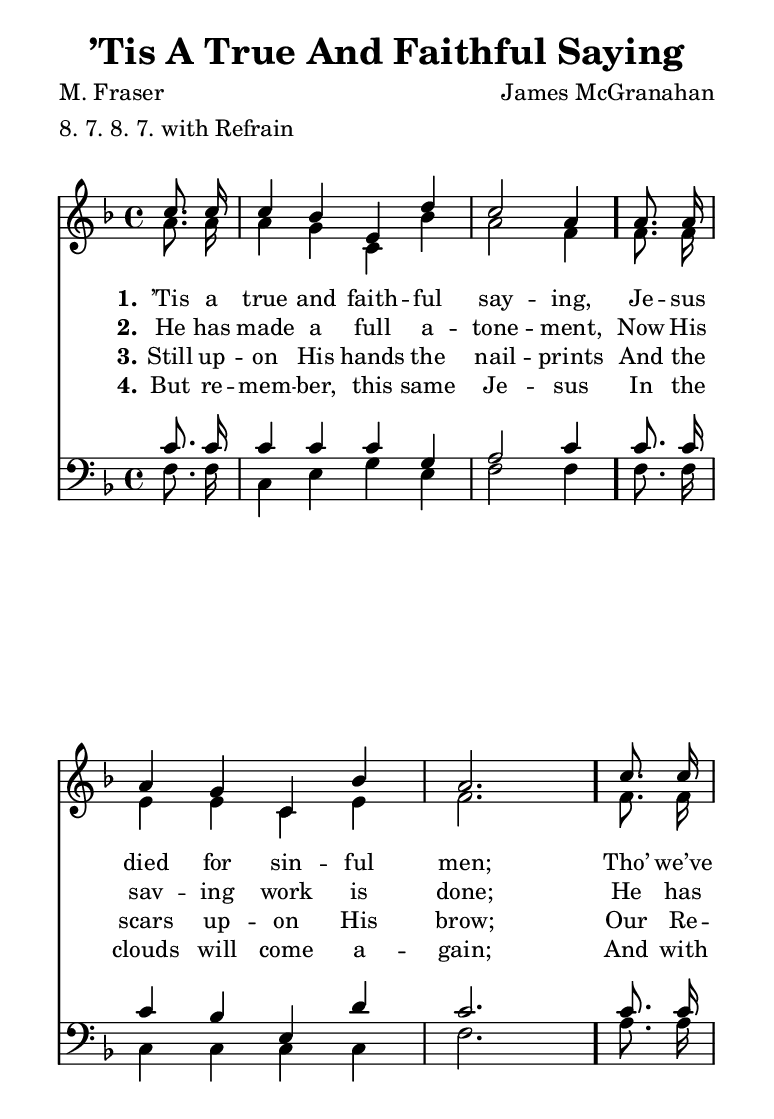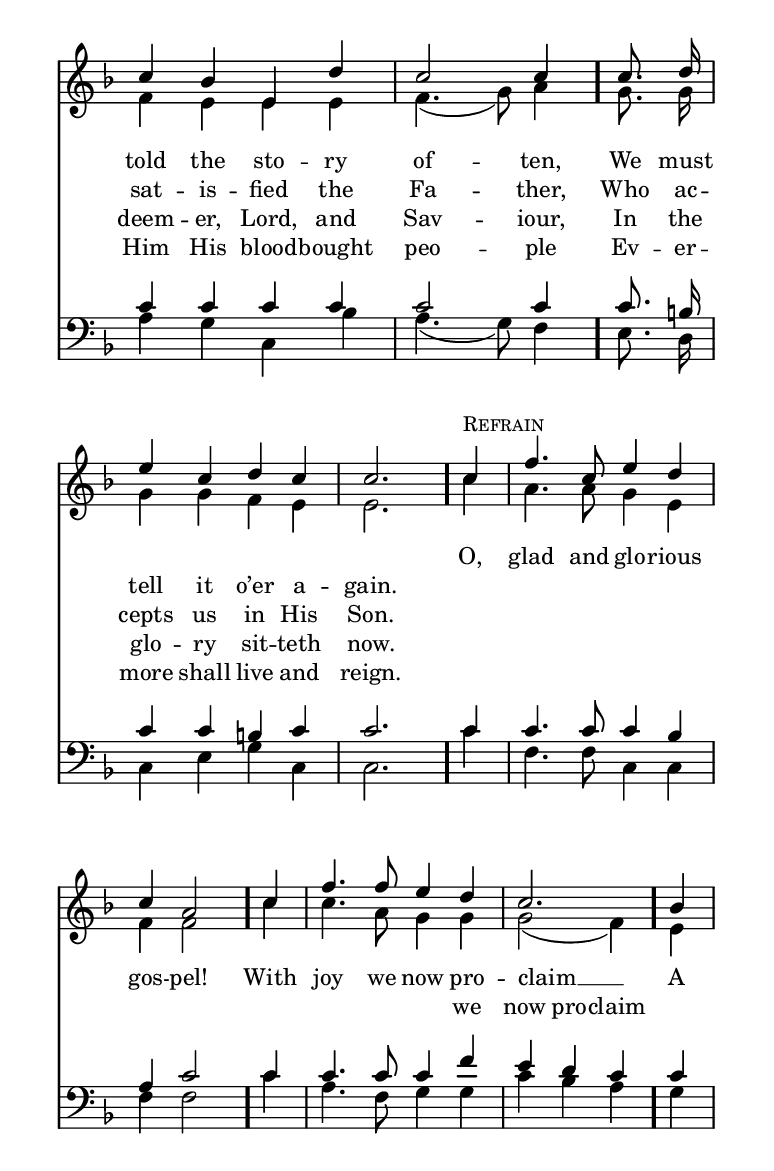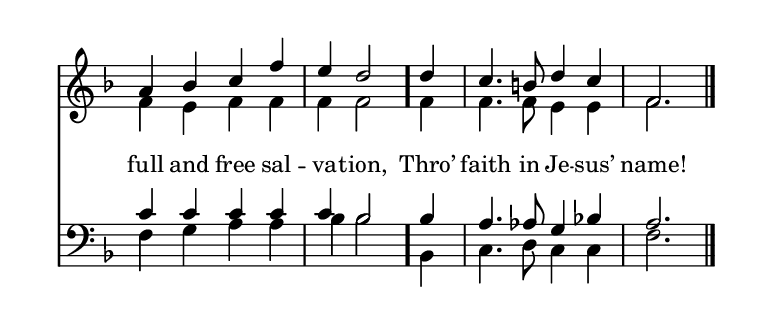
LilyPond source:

\include "common/global.ily"
\paper {
  \include "common/paper.ily"
  %ragged-bottom = ##t
  %ragged-last-bottom = ##t
  %systems-per-page = ##f
  %page-count = ##f
}

\header{
  hymnnumber = "129"
  title = "’Tis A True And Faithful Saying"
  tunename = ""
  meter = "8. 7. 8. 7. with Refrain"
  poet = "M. Fraser"
  composer = "James McGranahan"
  %copyright = ""
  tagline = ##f
}

% for fermata in MIDI
ta = { \tempo 4=80 }
tb = { \tempo 4=40 }

patternAA = { c8. c16 | c4 c4 c4 c4 | c2 c4 }
patternAB = { c8. c16 | c4 c4 c4 c4 | c2.   }
patternAC = { c8. c16 | c4 c4 c4 c4 | c4.( c8) c4 }

patternBA = { c4 | c4. c8 c4 c4 | c4 c2    }
patternBB = { c4 | c4. c8 c4 c4 | c2.      }
patternBC = { c4 | c4. c8 c4 c4 | c2( c4)  }
patternBD = { c4 | c4. c8 c4 c4 | c4 c4 c4 }

patternCA = { c4 | c4 c4 c4 c4 | c4 c2 }

global = {
  \include "common/overrides.ily"
  \override Staff.TimeSignature.style = #'()
  \time 4/4
  \override Score.MetronomeMark.transparent = ##t % hide all fermata changes too
  \ta
  \key f \major
  \partial 4
  \autoBeamOff
}

notesSoprano = {
\global
\relative c'' {

  \changePitch \patternAA { c c | c bes e, d' | c a }
  \changePitch \patternAB { a a | a g c, bes' | a }
  \changePitch \patternAA { c c | c bes e, d' | c c }
  \changePitch \patternAB { c d | e c d c | c }

  << s^\markup { \small \caps "Refrain" }
  \changePitch \patternBA { c | f c e d | c a } >>
  \changePitch \patternBB { c | f f e d | c }
  \changePitch \patternCA { bes | a bes c f | e d }
  \changePitch \patternBB { d | c b d c | f, }

  \bar "|."

}
}

notesAlto = {
\global
\relative e' {

  \changePitch \patternAA { a a | a g c, bes' | a f }
  \changePitch \patternAB { f f | e e c e | f }
  \changePitch \patternAC { f f | f e e e | f g a }
  \changePitch \patternAB { g g | g g f e | e }

  \changePitch \patternBA { c' | a a g e | f f }
  \changePitch \patternBC { c' | c a g g | g f }
  \changePitch \patternCA { e | f e f f | f f }
  \changePitch \patternBB { f | f f e e | f }

}
}

notesTenor = {
\global
\relative a {

  \changePitch \patternAA { c c | c c c g | a c }
  \changePitch \patternAB { c c | c bes e, d' | c }
  \changePitch \patternAA { c c | c c c c | c c }
  \changePitch \patternAB { c b | c c b c | c }

  \changePitch \patternBA { c | c c c bes | a c }
  \changePitch \patternBD { c | c c c f | e d c }
  \changePitch \patternCA { c | c c c c | c bes }
  \changePitch \patternBB { bes a aes g bes! | a }

}
}

notesBass = {
\global
\relative f {

  \changePitch \patternAA { f f | c e g e | f f }
  \changePitch \patternAB { f f | c c c c | f }
  \changePitch \patternAC { a a | a g c, bes' | a g f }
  \changePitch \patternAB { e d | c e g c, | c }

  \changePitch \patternBA { c' | f, f c c | f f }
  \changePitch \patternBD { c' a f g g | c bes a }
  \changePitch \patternCA { g | f g a a | bes bes }
  \changePitch \patternBB { bes, | c d c c | f }

}
}

Refrain = \lyricmode {

{ { \repeat unfold 30 { \skip 4 } } }
O, glad and glo -- rious gos -- pel! \bar "."
With joy we now pro -- claim __ \bar "."
A full and free sal -- va -- tion, \bar "."
Thro’ faith in Je -- sus’ name! \bar "."

}

wordsA = \lyricmode {
\set stanza = "1."

’Tis a true and faith -- ful say -- ing, \bar "."
Je -- sus died for sin -- ful men; \bar "."
Tho’ we’ve told the sto -- ry of -- ten, \bar "."
We must tell it o’er a -- gain. \bar "."

}

wordsB = \lyricmode {
\set stanza = "2."

He has made a full a -- tone -- ment,
Now His sav -- ing work is done;
He has sat -- is -- fied the Fa -- ther,
Who ac -- cepts us in His Son.

}

wordsC = \lyricmode {
\set stanza = "3."

Still up -- on His hands the nail -- prints
And the scars up -- on His brow;
Our Re -- deem -- er, Lord, and Sav -- iour,
In the glo -- ry sit -- teth now.

}

wordsD = \lyricmode {
\set stanza = "4."

But re -- mem -- ber, this same Je -- sus
In the clouds will come a -- gain;
And with Him His blood -- bought peo -- ple
Ev -- er -- more shall live and reign.

}

underWords = \lyricmode {

{ \repeat unfold 41 { \skip 4 } }
we now pro -- claim

}

\score {
  \context ChoirStaff <<
    \context Staff = upper <<
      \set ChoirStaff.systemStartDelimiter = #'SystemStartBar
      \context Voice  = sopranos { \voiceOne << \notesSoprano >> }
      \context Voice  = altos { \voiceTwo << \notesAlto >> }
      \context Lyrics = one   \lyricsto sopranos \wordsA
      \context Lyrics = two   \lyricsto sopranos \wordsB
      \context Lyrics = three \lyricsto sopranos \wordsC
      \context Lyrics = four  \lyricsto sopranos \wordsD
    >>
    \new Lyrics \with { alignBelowContext = upper } \lyricsto altos \Refrain
    \context Staff = men <<
      \clef bass
      \context Voice  = tenors { \voiceOne << \notesTenor >> }
      \context Voice  = basses { \voiceTwo << \notesBass >> }
    >>
    \context Lyrics = three \lyricsto tenors \underWords
  >>
  \layout {
    \include "common/layout.ily"
  }
  \midi{
    \include "common/midi.ily"
  }
}

\version "2.18.0"  % necessary for upgrading to future LilyPond versions.

% vi:set et ts=2 sw=2 ai nocindent syntax=lilypond
